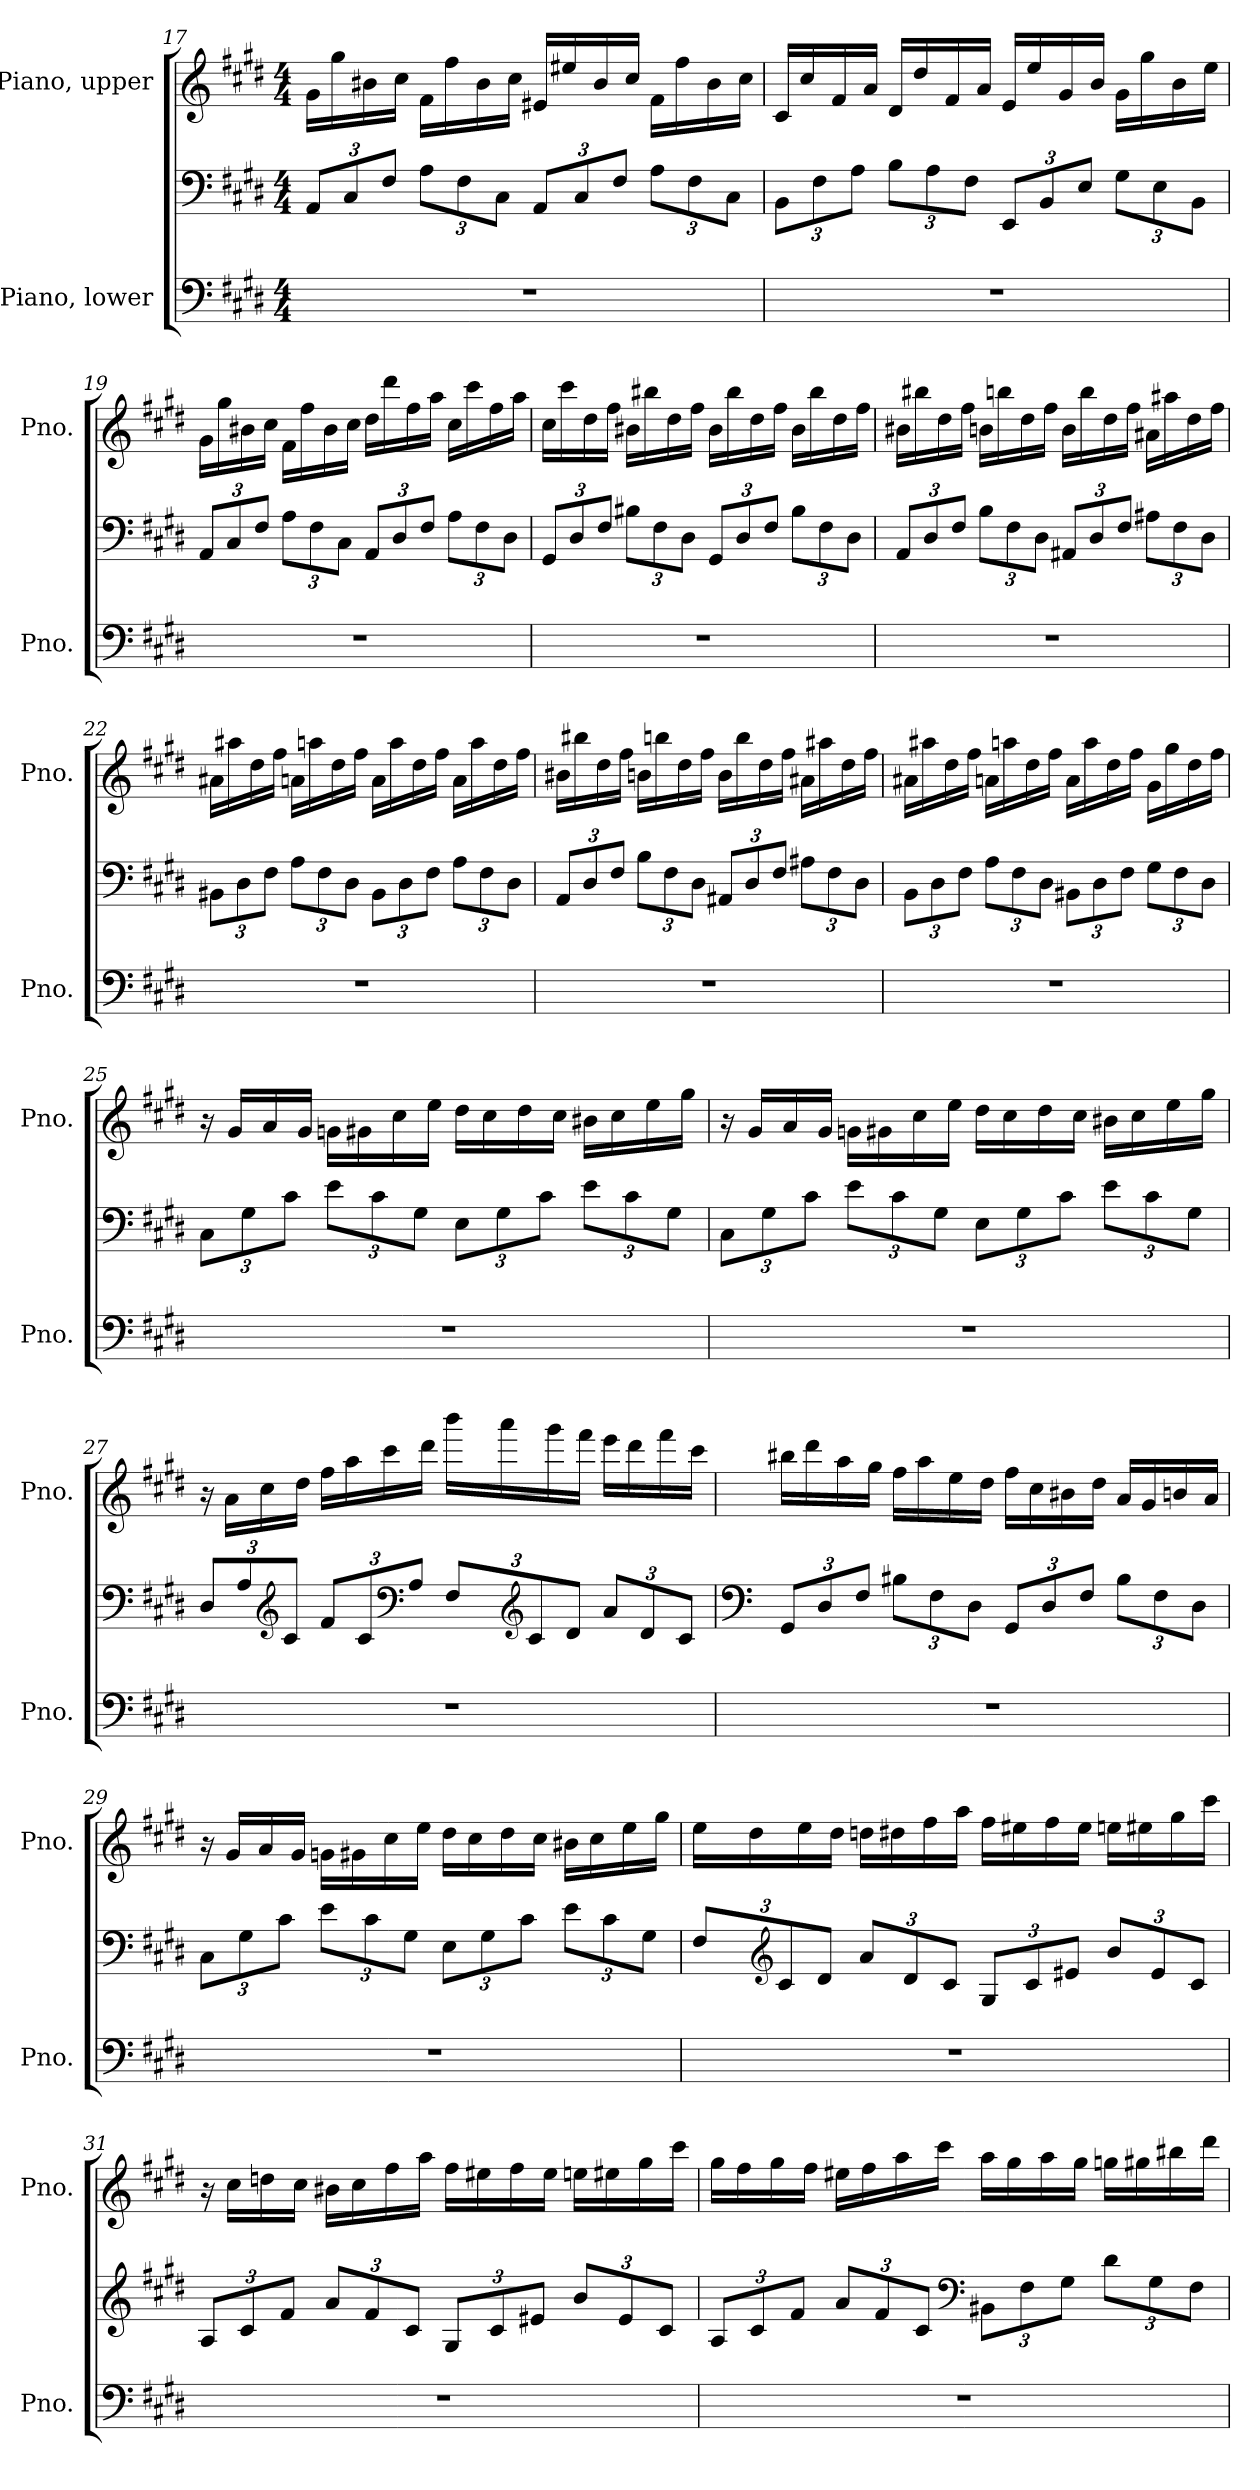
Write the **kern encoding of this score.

**kern	**kern	**kern
*part2	*part2	*part1
*staff3	*staff2	*staff1
*I"Piano, lower	*	*I"Piano, upper
*I'Pno.	*	*I'Pno.
*clefF4	*clefF4	*clefG2
*k[f#c#g#d#]	*k[f#c#g#d#]	*k[f#c#g#d#]
*M4/4	*M4/4	*M4/4
*	*Xbrackettup	*
=17	=17	=17
1r	12AA/L	16g#\LL
.	.	16gg#\
.	12C#/	.
.	.	16b#X\
.	12F#/J	.
.	.	16cc#\JJ
.	12A\L	16f#\LL
.	.	16ff#\
.	12F#\	.
.	.	16b#\
.	12C#\J	.
.	.	16cc#\JJ
.	12AA/L	16e#X/LL
.	.	16ee#X/
.	12C#/	.
.	.	16b#/
.	12F#/J	.
.	.	16cc#/JJ
.	12A\L	16f#\LL
.	.	16ff#\
.	12F#\	.
.	.	16b#\
.	12C#\J	.
.	.	16cc#\JJ
!!LO:LB:g=z
=18	=18	=18
1r	12BB\L	16c#/LL
.	.	16cc#/
.	12F#\	.
.	.	16f#/
.	12A\J	.
.	.	16a/JJ
.	12B\L	16d#/LL
.	.	16dd#/
.	12A\	.
.	.	16f#/
.	12F#\J	.
.	.	16a/JJ
.	12EE/L	16e/LL
.	.	16ee/
.	12BB/	.
.	.	16g#/
.	12E/J	.
.	.	16b/JJ
.	12G#\L	16g#\LL
.	.	16gg#\
.	12E\	.
.	.	16b\
.	12BB\J	.
.	.	16ee\JJ
=19	=19	=19
1r	12AA/L	16g#\LL
.	.	16gg#\
.	12C#/	.
.	.	16b#X\
.	12F#/J	.
.	.	16cc#\JJ
.	12A\L	16f#\LL
.	.	16ff#\
.	12F#\	.
.	.	16b#\
.	12C#\J	.
.	.	16cc#\JJ
.	12AA/L	16dd#\LL
.	.	16ddd#\
.	12D#/	.
.	.	16ff#\
.	12F#/J	.
.	.	16aa\JJ
.	12A\L	16cc#\LL
.	.	16ccc#\
.	12F#\	.
.	.	16ff#\
.	12D#\J	.
.	.	16aa\JJ
!!LO:LB:g=z
=20	=20	=20
1r	12GG#/L	16cc#\LL
.	.	16ccc#\
.	12D#/	.
.	.	16dd#\
.	12F#/J	.
.	.	16ff#\JJ
.	12B#X\L	16b#X\LL
.	.	16bb#X\
.	12F#\	.
.	.	16dd#\
.	12D#\J	.
.	.	16ff#\JJ
.	12GG#/L	16b#\LL
.	.	16bb#\
.	12D#/	.
.	.	16dd#\
.	12F#/J	.
.	.	16ff#\JJ
.	12B#\L	16b#\LL
.	.	16bb#\
.	12F#\	.
.	.	16dd#\
.	12D#\J	.
.	.	16ff#\JJ
=21	=21	=21
1r	12AA/L	16b#X\LL
.	.	16bb#X\
.	12D#/	.
.	.	16dd#\
.	12F#/J	.
.	.	16ff#\JJ
.	12B\L	16bn\LL
.	.	16bbn\
.	12F#\	.
.	.	16dd#\
.	12D#\J	.
.	.	16ff#\JJ
.	12AA#X/L	16b\LL
.	.	16bb\
.	12D#/	.
.	.	16dd#\
.	12F#/J	.
.	.	16ff#\JJ
.	12A#X\L	16a#X\LL
.	.	16aa#X\
.	12F#\	.
.	.	16dd#\
.	12D#\J	.
.	.	16ff#\JJ
!!LO:LB:g=z
=22	=22	=22
1r	12BB#X\L	16a#X\LL
.	.	16aa#X\
.	12D#\	.
.	.	16dd#\
.	12F#\J	.
.	.	16ff#\JJ
.	12A\L	16an\LL
.	.	16aan\
.	12F#\	.
.	.	16dd#\
.	12D#\J	.
.	.	16ff#\JJ
.	12BB#\L	16a\LL
.	.	16aa\
.	12D#\	.
.	.	16dd#\
.	12F#\J	.
.	.	16ff#\JJ
.	12A\L	16a\LL
.	.	16aa\
.	12F#\	.
.	.	16dd#\
.	12D#\J	.
.	.	16ff#\JJ
=23	=23	=23
1r	12AA/L	16b#X\LL
.	.	16bb#X\
.	12D#/	.
.	.	16dd#\
.	12F#/J	.
.	.	16ff#\JJ
.	12B\L	16bn\LL
.	.	16bbn\
.	12F#\	.
.	.	16dd#\
.	12D#\J	.
.	.	16ff#\JJ
.	12AA#X/L	16b\LL
.	.	16bb\
.	12D#/	.
.	.	16dd#\
.	12F#/J	.
.	.	16ff#\JJ
.	12A#X\L	16a#X\LL
.	.	16aa#X\
.	12F#\	.
.	.	16dd#\
.	12D#\J	.
.	.	16ff#\JJ
!!LO:PB:g=z
=24	=24	=24
1r	12BB\L	16a#X\LL
.	.	16aa#X\
.	12D#\	.
.	.	16dd#\
.	12F#\J	.
.	.	16ff#\JJ
.	12A\L	16an\LL
.	.	16aan\
.	12F#\	.
.	.	16dd#\
.	12D#\J	.
.	.	16ff#\JJ
.	12BB#X\L	16a\LL
.	.	16aa\
.	12D#\	.
.	.	16dd#\
.	12F#\J	.
.	.	16ff#\JJ
.	12G#\L	16g#\LL
.	.	16gg#\
.	12F#\	.
.	.	16dd#\
.	12D#\J	.
.	.	16ff#\JJ
=25	=25	=25
1r	12C#\L	16r
.	.	16g#/LL
.	12G#\	.
.	.	16a/
.	12c#\J	.
.	.	16g#/JJ
.	12e\L	16gn\LL
.	.	16g#X\
.	12c#\	.
.	.	16cc#\
.	12G#\J	.
.	.	16ee\JJ
.	12E\L	16dd#\LL
.	.	16cc#\
.	12G#\	.
.	.	16dd#\
.	12c#\J	.
.	.	16cc#\JJ
.	12e\L	16b#X\LL
.	.	16cc#\
.	12c#\	.
.	.	16ee\
.	12G#\J	.
.	.	16gg#\JJ
!!LO:LB:g=z
=26	=26	=26
1r	12C#\L	16r
.	.	16g#/LL
.	12G#\	.
.	.	16a/
.	12c#\J	.
.	.	16g#/JJ
.	12e\L	16gn\LL
.	.	16g#X\
.	12c#\	.
.	.	16cc#\
.	12G#\J	.
.	.	16ee\JJ
.	12E\L	16dd#\LL
.	.	16cc#\
.	12G#\	.
.	.	16dd#\
.	12c#\J	.
.	.	16cc#\JJ
.	12e\L	16b#X\LL
.	.	16cc#\
.	12c#\	.
.	.	16ee\
.	12G#\J	.
.	.	16gg#\JJ
=27	=27	=27
1r	12D#/L	16r
.	.	16a\LL
.	12A/	.
.	.	16cc#\
*	*clefG2	*
.	12c#/J	.
.	.	16dd#\JJ
.	12f#/L	16ff#\LL
.	.	16aa\
.	12c#/	.
.	.	16ccc#\
*	*clefF4	*
.	12A/J	.
.	.	16ddd#\JJ
.	12F#/L	16bbb\LL
.	.	16aaa\
*	*clefG2	*
.	12c#/	.
.	.	16ggg#\
.	12d#/J	.
.	.	16fff#\JJ
.	12a/L	16eee\LL
.	.	16ddd#\
.	12d#/	.
.	.	16fff#\
.	12c#/J	.
.	.	16ccc#\JJ
!!LO:LB:g=z
=28	=28	=28
*	*clefF4	*
1r	12GG#/L	16bb#X\LL
.	.	16ddd#\
.	12D#/	.
.	.	16aa\
.	12F#/J	.
.	.	16gg#\JJ
.	12B#X\L	16ff#\LL
.	.	16aa\
.	12F#\	.
.	.	16ee\
.	12D#\J	.
.	.	16dd#\JJ
.	12GG#/L	16ff#\LL
.	.	16cc#\
.	12D#/	.
.	.	16b#X\
.	12F#/J	.
.	.	16dd#\JJ
.	12B#\L	16a/LL
.	.	16g#/
.	12F#\	.
.	.	16bn/
.	12D#\J	.
.	.	16a/JJ
=29	=29	=29
1r	12C#\L	16r
.	.	16g#/LL
.	12G#\	.
.	.	16a/
.	12c#\J	.
.	.	16g#/JJ
.	12e\L	16gn\LL
.	.	16g#X\
.	12c#\	.
.	.	16cc#\
.	12G#\J	.
.	.	16ee\JJ
.	12E\L	16dd#\LL
.	.	16cc#\
.	12G#\	.
.	.	16dd#\
.	12c#\J	.
.	.	16cc#\JJ
.	12e\L	16b#X\LL
.	.	16cc#\
.	12c#\	.
.	.	16ee\
.	12G#\J	.
.	.	16gg#\JJ
!!LO:LB:g=z
=30	=30	=30
1r	12F#/L	16ee\LL
.	.	16dd#\
*	*clefG2	*
.	12c#/	.
.	.	16ee\
.	12d#/J	.
.	.	16dd#\JJ
.	12a/L	16ddn\LL
.	.	16dd#X\
.	12d#/	.
.	.	16ff#\
.	12c#/J	.
.	.	16aa\JJ
.	12G#/L	16ff#\LL
.	.	16ee#X\
.	12c#/	.
.	.	16ff#\
.	12e#X/J	.
.	.	16ee#\JJ
.	12b/L	16een\LL
.	.	16ee#X\
.	12e#/	.
.	.	16gg#\
.	12c#/J	.
.	.	16ccc#\JJ
=31	=31	=31
1r	12A/L	16r
.	.	16cc#\LL
.	12c#/	.
.	.	16ddn\
.	12f#/J	.
.	.	16cc#\JJ
.	12a/L	16b#X\LL
.	.	16cc#\
.	12f#/	.
.	.	16ff#\
.	12c#/J	.
.	.	16aa\JJ
.	12G#/L	16ff#\LL
.	.	16ee#X\
.	12c#/	.
.	.	16ff#\
.	12e#X/J	.
.	.	16ee#\JJ
.	12b/L	16een\LL
.	.	16ee#X\
.	12e#/	.
.	.	16gg#\
.	12c#/J	.
.	.	16ccc#\JJ
!!LO:PB:g=z
=32	=32	=32
1r	12A/L	16gg#\LL
.	.	16ff#\
.	12c#/	.
.	.	16gg#\
.	12f#/J	.
.	.	16ff#\JJ
.	12a/L	16ee#X\LL
.	.	16ff#\
.	12f#/	.
.	.	16aa\
.	12c#/J	.
.	.	16ccc#\JJ
*	*clefF4	*
.	12BB#X\L	16aa\LL
.	.	16gg#\
.	12F#\	.
.	.	16aa\
.	12G#\J	.
.	.	16gg#\JJ
.	12d#\L	16ggn\LL
.	.	16gg#X\
.	12G#\	.
.	.	16bb#X\
.	12F#\J	.
.	.	16ddd#\JJ
=	=	=
*-	*-	*-
